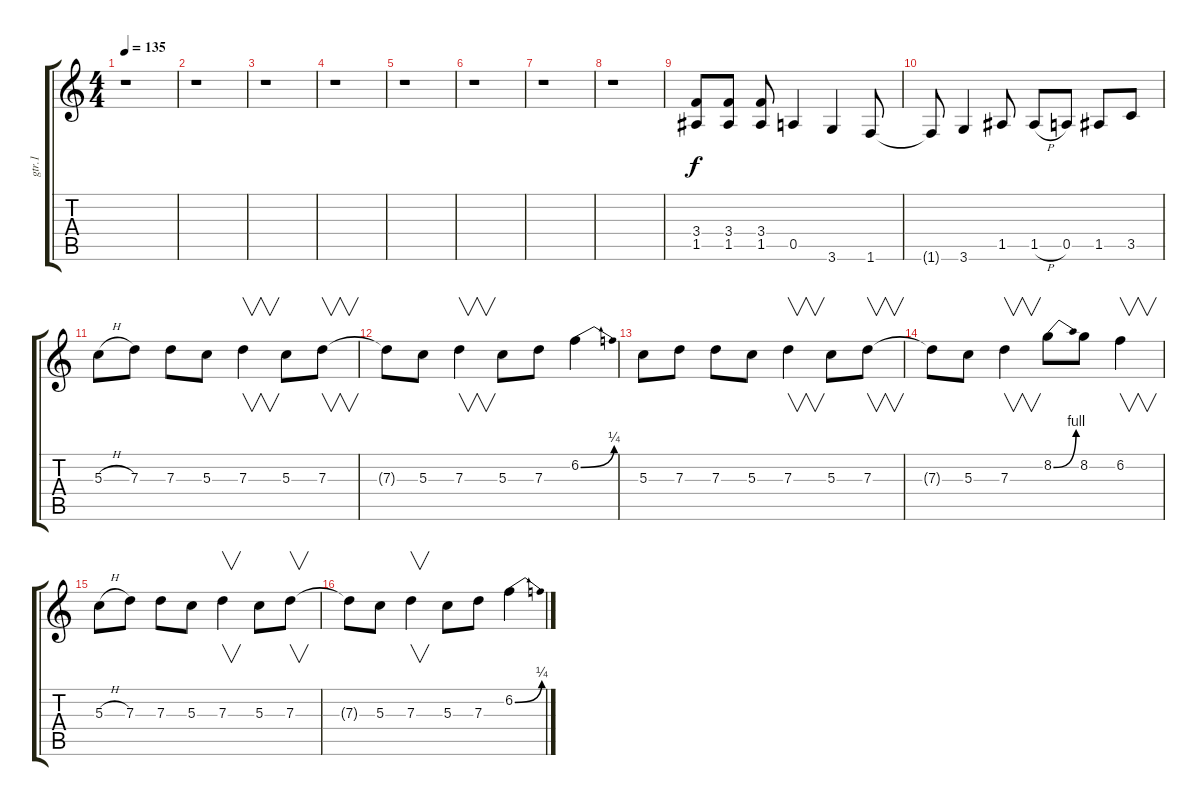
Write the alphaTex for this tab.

\track ("gtr.1" "gtr.1") {instrument overdrivenguitar}
\staff {score tabs}
\tuning (E4 B3 G3 D3 A2 E2) {hide}
\ts (4 4)
\tempo 135
\clef g2
\ks c
r.1{dy f} |
r.1 |
r.1 |
r.1 |
r.1 |
r.1 |
r.1 |
r.1 |
(3.4 1.5).8{instrument overdrivenguitar} (3.4 1.5).8 (3.4 1.5).8 0.5.4 3.6.4 1.6.8 |
1.6{t}.8 3.6.4 1.5.8 1.5{h}.8 0.5.8 1.5.8 3.5.8 |
5.3{h}.8 7.3.8 7.3.8 5.3.8 7.3.4{v} 5.3.8 7.3.8{v} |
7.3{t}.8 5.3.8 7.3.4{v} 5.3.8 7.3.8 6.2{be (bend 0 0 60 1)}.4 |
5.3.8 7.3.8 7.3.8 5.3.8 7.3.4{v} 5.3.8 7.3.8{v} |
7.3{t}.8 5.3.8 7.3.4{v} 8.2{be (bend 0 0 60 4)}.8 8.2.8 6.2.4{v} |
5.3{h}.8 7.3.8 7.3.8 5.3.8 7.3.4{v} 5.3.8 7.3.8{v} |
7.3{t}.8 5.3.8 7.3.4{v} 5.3.8 7.3.8 6.2{be (bend 0 0 60 1)}.4
